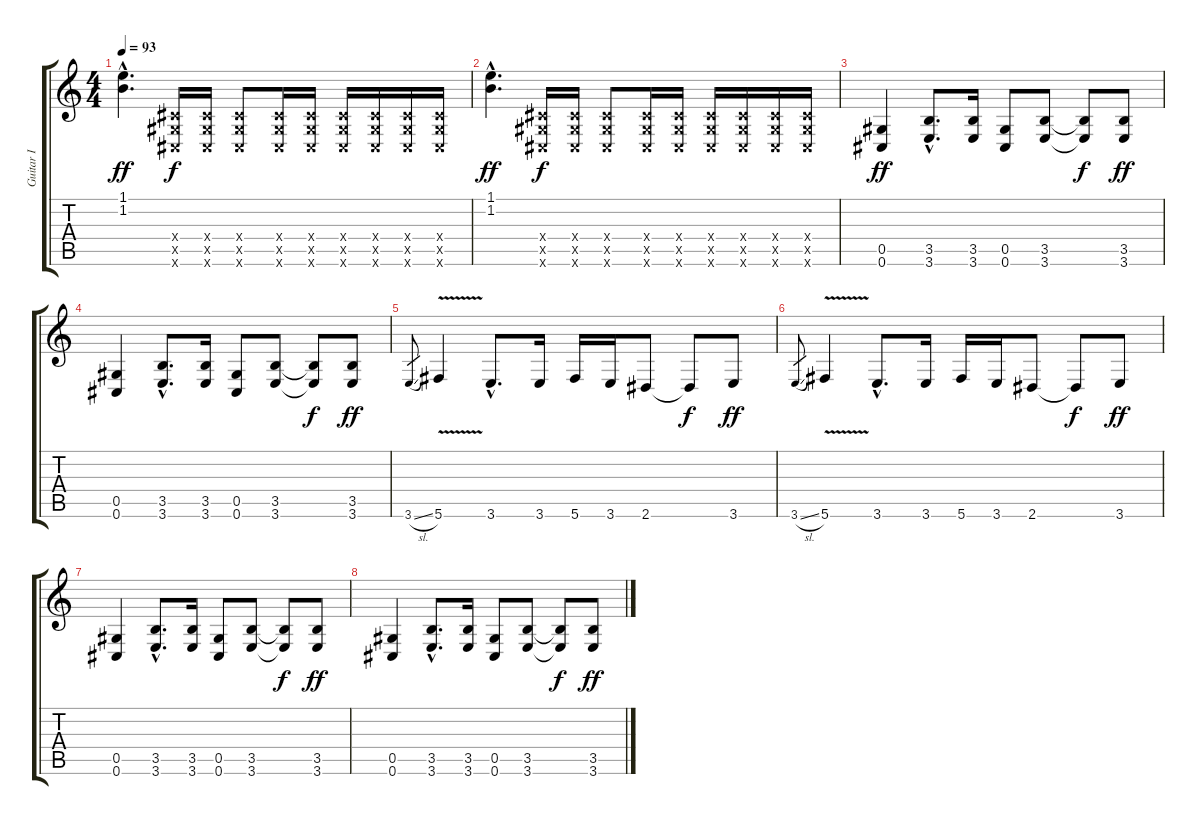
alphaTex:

\track ("Guitar I" "Guitar I") {instrument overdrivenguitar}
\staff {score tabs}
\tuning (Eb4 Bb3 Gb3 Db3 Ab2 Db2) {hide}
\ts (4 4)
\tempo 93
\clef g2
\ks c
(1.1{hac} 1.2{hac}).4{d dy ff} (0.4{x} 0.5{x} 0.6{x}).16{dy f} (0.4{x} 0.5{x} 0.6{x}).16 (0.4{x} 0.5{x} 0.6{x}).8 (0.4{x} 0.5{x} 0.6{x}).16 (0.4{x} 0.5{x} 0.6{x}).16 (0.4{x} 0.5{x} 0.6{x}).16 (0.4{x} 0.5{x} 0.6{x}).16 (0.4{x} 0.5{x} 0.6{x}).16 (0.4{x} 0.5{x} 0.6{x}).16 |
(1.1{hac} 1.2{hac}).4{d dy ff} (0.4{x} 0.5{x} 0.6{x}).16{dy f} (0.4{x} 0.5{x} 0.6{x}).16 (0.4{x} 0.5{x} 0.6{x}).8 (0.4{x} 0.5{x} 0.6{x}).16 (0.4{x} 0.5{x} 0.6{x}).16 (0.4{x} 0.5{x} 0.6{x}).16 (0.4{x} 0.5{x} 0.6{x}).16 (0.4{x} 0.5{x} 0.6{x}).16 (0.4{x} 0.5{x} 0.6{x}).16 |
(0.5 0.6).4{dy ff} (3.5{hac} 3.6{hac}).8{d} (3.5 3.6).16 (0.5 0.6).8 (3.5 3.6).8 (3.5{t} 3.6{t}).8{dy f} (3.5 3.6).8{dy ff} |
(0.5 0.6).4 (3.5{hac} 3.6{hac}).8{d} (3.5 3.6).16 (0.5 0.6).8 (3.5 3.6).8 (3.5{t} 3.6{t}).8{dy f} (3.5 3.6).8{dy ff} |
3.6{sl}.8{gr} 5.6{v}.4 3.6{hac}.8{d} 3.6.16 5.6.16 3.6.16 2.6.8 2.6{t}.8{dy f} 3.6.8{dy ff} |
3.6{sl}.8{gr} 5.6{v}.4 3.6{hac}.8{d} 3.6.16 5.6.16 3.6.16 2.6.8 2.6{t}.8{dy f} 3.6.8{dy ff} |
(0.5 0.6).4 (3.5{hac} 3.6{hac}).8{d} (3.5 3.6).16 (0.5 0.6).8 (3.5 3.6).8 (3.5{t} 3.6{t}).8{dy f} (3.5 3.6).8{dy ff} |
(0.5 0.6).4 (3.5{hac} 3.6{hac}).8{d} (3.5 3.6).16 (0.5 0.6).8 (3.5 3.6).8 (3.5{t} 3.6{t}).8{dy f} (3.5 3.6).8{dy ff}
